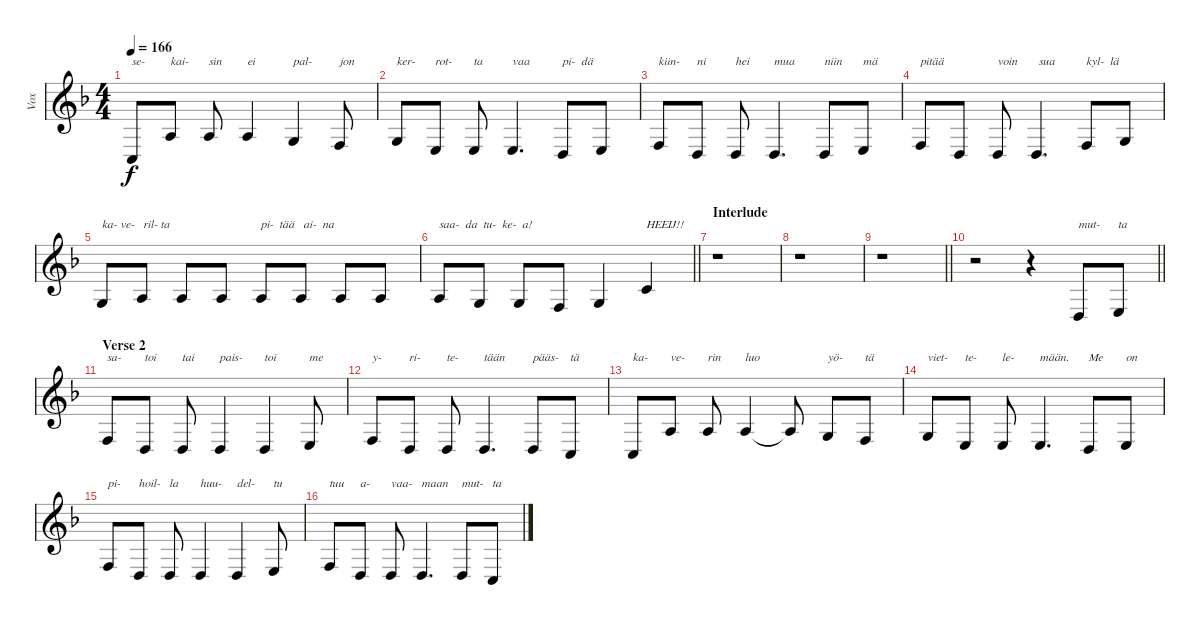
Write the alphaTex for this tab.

\track ("Vox" "Vox") {instrument clarinet}
\staff {score}
\tuning (E4 B3 G3 D3 A2 E2) {hide}
\ts (4 4)
\tempo 166
\clef g2
\ks f
3.5.8{txt "se-" dy f} 2.3.8{txt "kai-"} 2.3.8{txt "sin"} 2.3.4{txt "ei"} 0.3.4{txt "pal-"} 3.4.8{txt "jon"} |
0.3.8{txt "ker-"} 2.4.8{txt "rot-"} 2.4.8{txt "ta"} 2.4.4{d txt "vaa"} 0.4.8{txt "pi-  dä"} 2.4.8 |
3.4.8{txt "kiin-"} 0.4.8{txt "ni"} 0.4.8{txt "hei"} 5.5.4{d txt "mua"} 0.4.8{txt "niin"} 2.4.8{txt "mä"} |
3.4.8{txt "pitää"} 0.4.8 0.4.8{txt "voin"} 0.4.4{d txt " sua"} 3.4.8{txt "kyl-  lä"} 0.3.8 |
0.3.8{txt "ka- ve-   ril- ta"} 2.3.8 2.3.8 2.3.8 2.3.8{txt "pi-  tää   ai-  na"} 2.3.8 2.3.8 2.3.8 |
\barLineRight lightlight
2.3.8{txt "saa-  da  tu-  ke-  a!"} 0.3.8 0.3.8 3.4.8 0.3.4 1.2.4{txt "HEEIJ!!"} |
\section ("" "Interlude")
r.1 |
r.1 |
\barLineRight lightlight
r.1 |
\section ("" "")
\barLineRight lightlight
r.2 r.4 0.4.8{txt "mut-"} 2.4.8{txt "ta"} |
\section ("" "Verse 2")
3.4.8{txt "sa-"} 0.4.8{txt "toi"} 0.4.8{txt "tai"} 0.4.4{txt "pais-"} 0.4.4{txt "toi"} 2.4.8{txt "me"} |
3.4.8{txt "y-"} 0.4.8{txt "ri-"} 0.4.8{txt "te-"} 0.4.4{d txt "tään"} 0.4.8{txt "pääs-"} 3.5.8{txt "tä"} |
3.5.8{txt "ka-"} 2.3.8{txt "ve-"} 2.3.8{txt "rin"} 2.3.4{txt "luo"} 2.3{t}.8 0.3.8{txt "yö-"} 3.4.8{txt "tä"} |
0.3.8{txt "viet-"} 2.4.8{txt "te-"} 2.4.8{txt "le-"} 2.4.4{d txt "mään."} 0.4.8{txt "Me"} 2.4.8{txt "on"} |
3.4.8{txt "pi-"} 0.4.8{txt "hoil-"} 0.4.8{txt "la"} 0.4.4{txt "huu-"} 0.4.4{txt "del-"} 2.4.8{txt "tu"} |
3.4.8{txt "tuu"} 0.4.8{txt "a-"} 0.4.8{txt "vaa-"} 0.4.4{d txt "maan"} 5.5.8{txt "mut-"} 3.5.8{txt "ta"}
